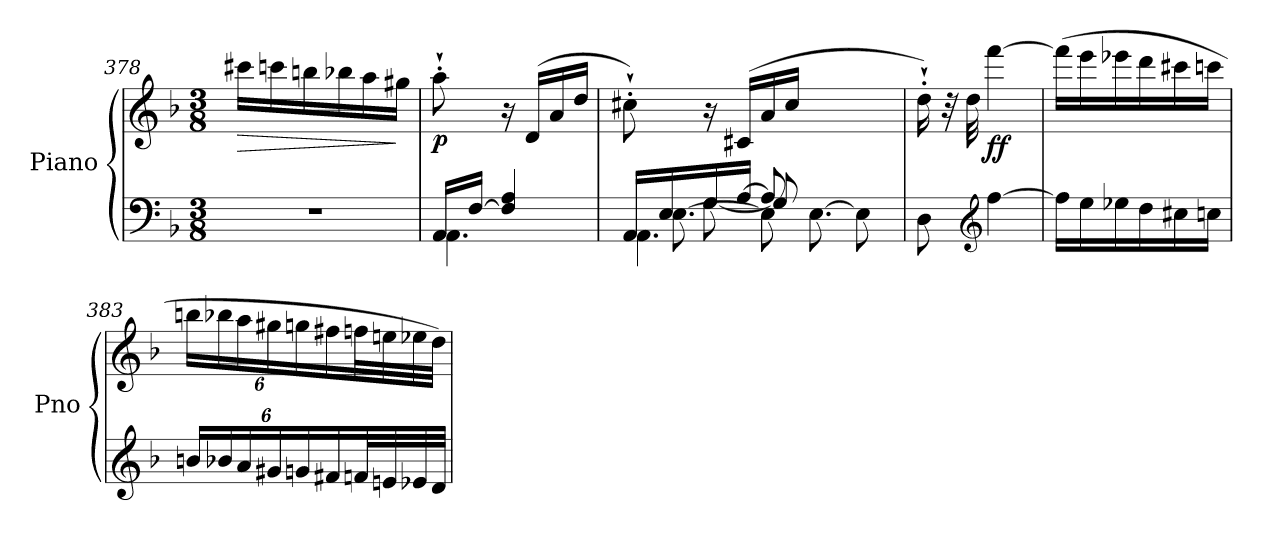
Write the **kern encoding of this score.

**kern	**kern	**dynam
*part1	*part1	*part1
*staff2	*staff1	*staff1/2
*I"Piano	*	*
*I'Pno	*	*
*clefF4	*clefG2	*
*k[b-]	*k[b-]	*
*M3/8	*M3/8	*
=378	=378	=378
!	!	!LO:HP:b
4.r	16ccc#X\LL	>
.	16cccn\	.
.	16bbn\	.
.	16bb-X\	.
.	16aa\	.
.	16gg#X\JJ	]
=379	=379	=379
*^	*	*
!	!	!	!LO:DY:b
16AA/LL	4.AA\	8aa'`\	p
[16F/JJ	.	.	.
4F/] 4A/	.	16r	.
.	.	(>16d/LL	.
.	.	16a/	.
.	.	16dd/JJ	.
=380	=380	=380	=380
*^	*^	*	*
16AA/LL	4.AA\	16ryy	8ryy	8cc#X'`\)	.
16E/	.	[8.E\	.	.	.
16G/	.	.	[8G\	16r	.
[16A/JJ	.	.	.	(>16c#X/LL	.
8A/]	.	8E\]	8G/]	16a/	.
.	.	.	.	16cc#/JJ	.
4ryy	[8.E\	4ryy	4ryy	4ryy	.
.	8E\]	.	.	.	.
16ryy	.	16ryy	16ryy	16ryy	.
*v	*v	*v	*v	*	*
=381	=381	=381
8D\	16dd'`\)	.
.	32r	.
.	32dd\	.
*clefG2	*	*
!	!	!LO:DY:b
[4ff\	[4fff\	ff
=382	=382	=382
16ff\LL]	(>16fff\LL]	.
16ee\	16eee\	.
16ee-X\	16eee-X\	.
16dd\	16ddd\	.
16cc#X\	16ccc#X\	.
16ccn\JJ	16cccn\JJ	.
=383	=383	=383
*Xbrackettup	*Xbrackettup	*
24bn/LL	24bbn\LL	.
24b-X/	24bb-X\	.
24a/	24aa\	.
24g#X/	24gg#X\	.
24gn/	24ggn\	.
24f#X/	24ff#X\	.
32fn/L	32ffn\L	.
32en/	32een\	.
32e-X/	32ee-X\	.
32d/JJJ	32dd\JJJ)	.
=	=	=
*-	*-	*-
